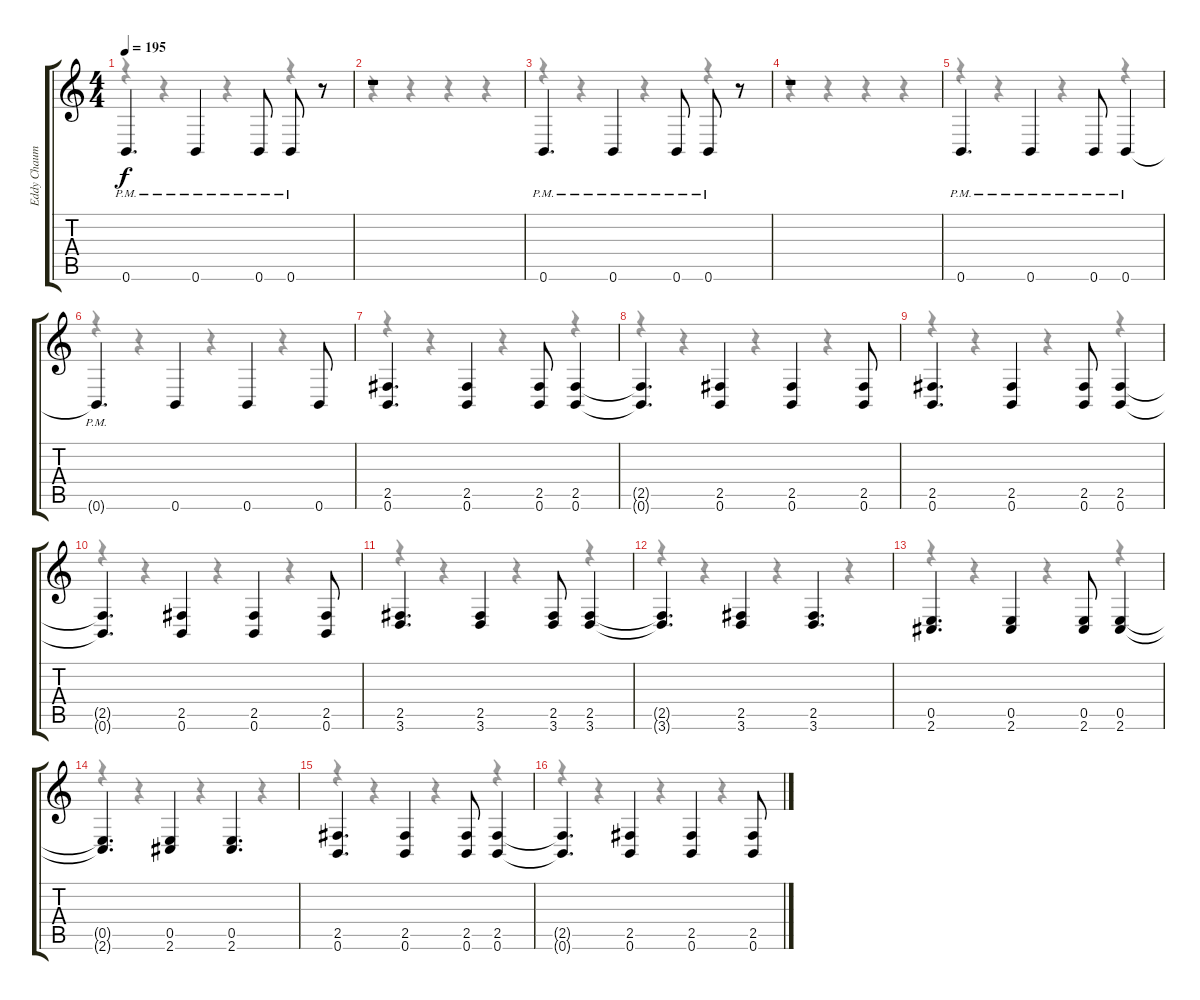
\track ("Eddy Chaumulot (Rythm)" "Eddy Chaum") {instrument distortionguitar}
\staff {score tabs}
\tuning (B3 Gb3 D3 A2 E2 B1) {hide}
\voice
\ts (4 4)
\tempo 195
\clef g2
\ks c
0.6{pm}.4{d dy f} 0.6{pm}.4 0.6{pm}.8 0.6{pm}.8 r.8 |
r.1 |
0.6{pm}.4{d} 0.6{pm}.4 0.6{pm}.8 0.6{pm}.8 r.8 |
r.1 |
0.6{pm}.4{d} 0.6{pm}.4 0.6{pm}.8 0.6{pm}.4 |
0.6{pm t}.4{d} 0.6.4 0.6.4 0.6.8 |
(2.5 0.6).4{d} (2.5 0.6).4 (2.5 0.6).8 (2.5 0.6).4 |
(2.5{t} 0.6{t}).4{d} (2.5 0.6).4 (2.5 0.6).4 (2.5 0.6).8 |
(2.5 0.6).4{d} (2.5 0.6).4 (2.5 0.6).8 (2.5 0.6).4 |
(2.5{t} 0.6{t}).4{d} (2.5 0.6).4 (2.5 0.6).4 (2.5 0.6).8 |
(2.5 3.6).4{d} (2.5 3.6).4 (2.5 3.6).8 (2.5 3.6).4 |
(2.5{t} 3.6{t}).4{d} (2.5 3.6).4 (2.5 3.6).4{d} |
(0.5 2.6).4{d} (0.5 2.6).4 (0.5 2.6).8 (0.5 2.6).4 |
(0.5{t} 2.6{t}).4{d} (0.5 2.6).4 (0.5 2.6).4{d} |
(2.5 0.6).4{d} (2.5 0.6).4 (2.5 0.6).8 (2.5 0.6).4 |
(2.5{t} 0.6{t}).4{d} (2.5 0.6).4 (2.5 0.6).4 (2.5 0.6).8
\voice
\clef g2
\ottava regular
\simile none
\ks c
r.4{dy f} r.4 r.4 r.4 |
r.4 r.4 r.4 r.4 |
r.4 r.4 r.4 r.4 |
r.4 r.4 r.4 r.4 |
r.4 r.4 r.4 r.4 |
r.4 r.4 r.4 r.4 |
r.4 r.4 r.4 r.4 |
r.4 r.4 r.4 r.4 |
r.4 r.4 r.4 r.4 |
r.4 r.4 r.4 r.4 |
r.4 r.4 r.4 r.4 |
r.4 r.4 r.4 r.4 |
r.4 r.4 r.4 r.4 |
r.4 r.4 r.4 r.4 |
r.4 r.4 r.4 r.4 |
r.4 r.4 r.4 r.4
